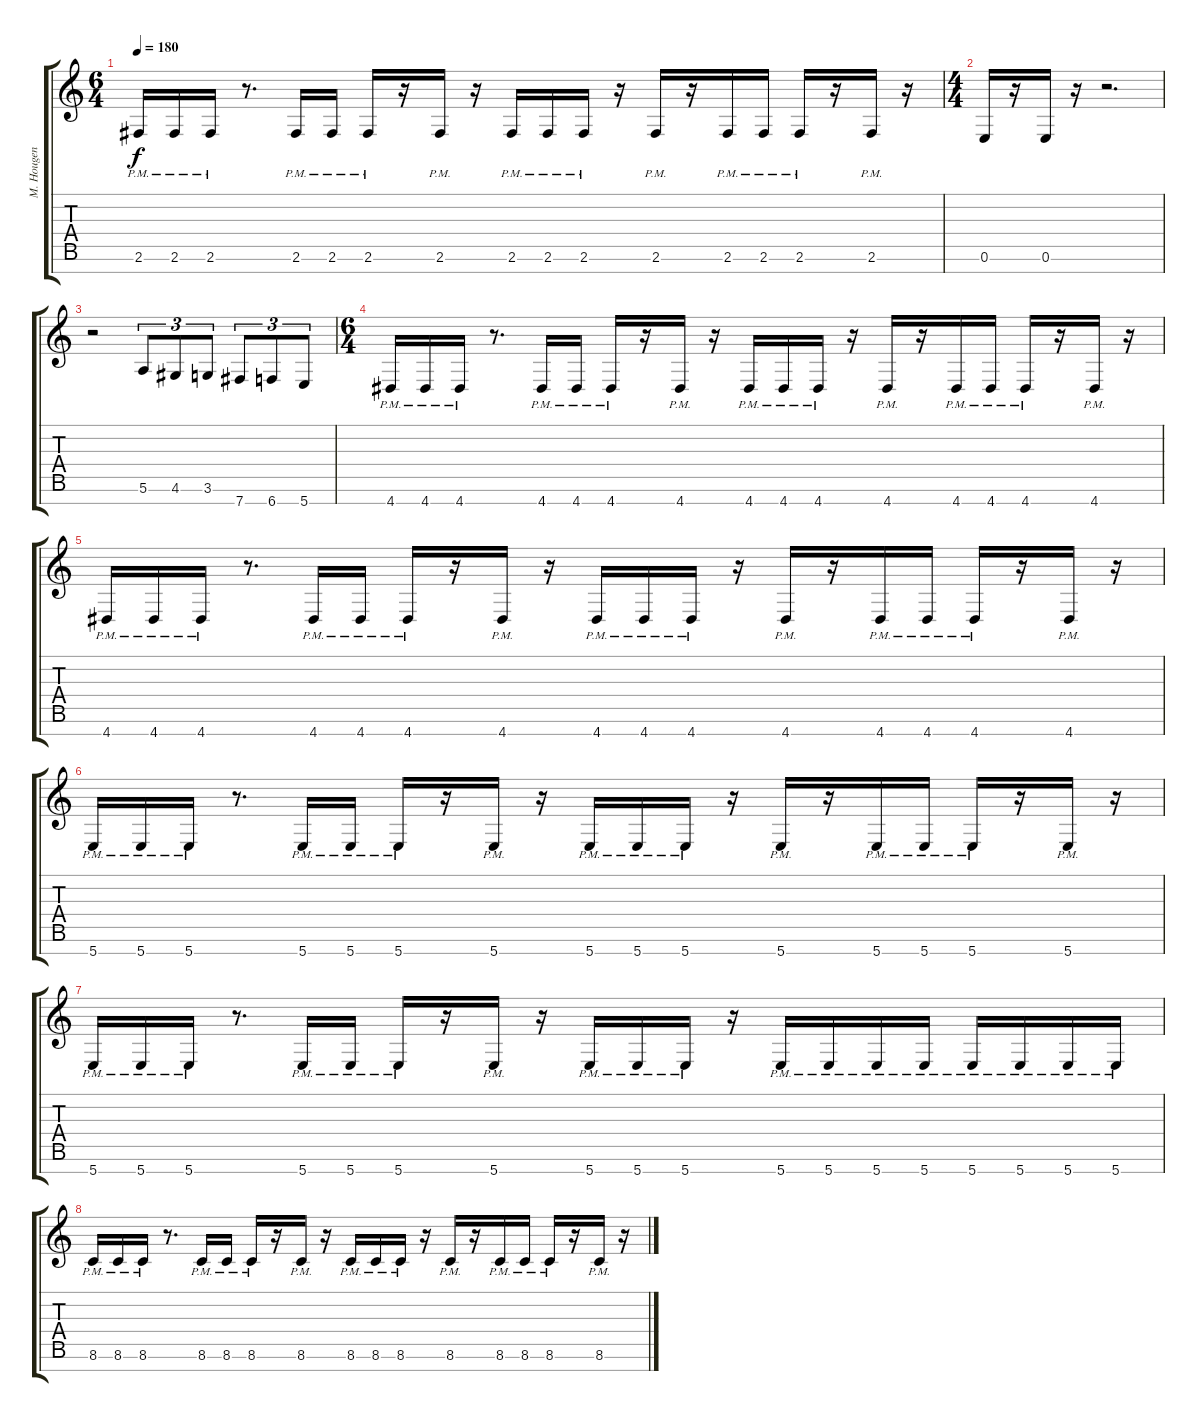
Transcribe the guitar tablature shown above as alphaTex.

\track ("M. Hougen - Guitar" "M. Hougen ") {instrument distortionguitar}
\staff {score tabs}
\tuning (E4 B3 G3 D3 A2 E2 B1) {hide}
\ts (6 4)
\tempo 180
\clef g2
\ks c
2.6{pm}.16{dy f} 2.6{pm}.16 2.6{pm}.16 r.8{d} 2.6{pm}.16 2.6{pm}.16 2.6{pm}.16 r.16 2.6{pm}.16 r.16 2.6{pm}.16 2.6{pm}.16 2.6{pm}.16 r.16 2.6{pm}.16 r.16 2.6{pm}.16 2.6{pm}.16 2.6{pm}.16 r.16 2.6{pm}.16 r.16 |
\ts (4 4)
0.6.16 r.16 0.6.16 r.16 r.2{d} |
r.2 5.6.8{tu (3 2)} 4.6.8{tu (3 2)} 3.6.8{tu (3 2)} 7.7.8{tu (3 2)} 6.7.8{tu (3 2)} 5.7.8{tu (3 2)} |
\ts (6 4)
4.7{pm}.16{volume 14 balance 16} 4.7{pm}.16 4.7{pm}.16 r.8{d} 4.7{pm}.16 4.7{pm}.16 4.7{pm}.16 r.16 4.7{pm}.16 r.16 4.7{pm}.16 4.7{pm}.16 4.7{pm}.16 r.16 4.7{pm}.16 r.16 4.7{pm}.16 4.7{pm}.16 4.7{pm}.16 r.16 4.7{pm}.16 r.16 |
4.7{pm}.16 4.7{pm}.16 4.7{pm}.16 r.8{d} 4.7{pm}.16 4.7{pm}.16 4.7{pm}.16 r.16 4.7{pm}.16 r.16 4.7{pm}.16 4.7{pm}.16 4.7{pm}.16 r.16 4.7{pm}.16 r.16 4.7{pm}.16 4.7{pm}.16 4.7{pm}.16 r.16 4.7{pm}.16 r.16 |
5.7{pm}.16 5.7{pm}.16 5.7{pm}.16 r.8{d} 5.7{pm}.16 5.7{pm}.16 5.7{pm}.16 r.16 5.7{pm}.16 r.16 5.7{pm}.16 5.7{pm}.16 5.7{pm}.16 r.16 5.7{pm}.16 r.16 5.7{pm}.16 5.7{pm}.16 5.7{pm}.16 r.16 5.7{pm}.16 r.16 |
5.7{pm}.16 5.7{pm}.16 5.7{pm}.16 r.8{d} 5.7{pm}.16 5.7{pm}.16 5.7{pm}.16 r.16 5.7{pm}.16 r.16 5.7{pm}.16 5.7{pm}.16 5.7{pm}.16 r.16 5.7{pm}.16 5.7{pm}.16 5.7{pm}.16 5.7{pm}.16 5.7{pm}.16 5.7{pm}.16 5.7{pm}.16 5.7{pm}.16 |
8.6{pm}.16 8.6{pm}.16 8.6{pm}.16 r.8{d} 8.6{pm}.16 8.6{pm}.16 8.6{pm}.16 r.16 8.6{pm}.16 r.16 8.6{pm}.16 8.6{pm}.16 8.6{pm}.16 r.16 8.6{pm}.16 r.16 8.6{pm}.16 8.6{pm}.16 8.6{pm}.16 r.16 8.6{pm}.16 r.16
